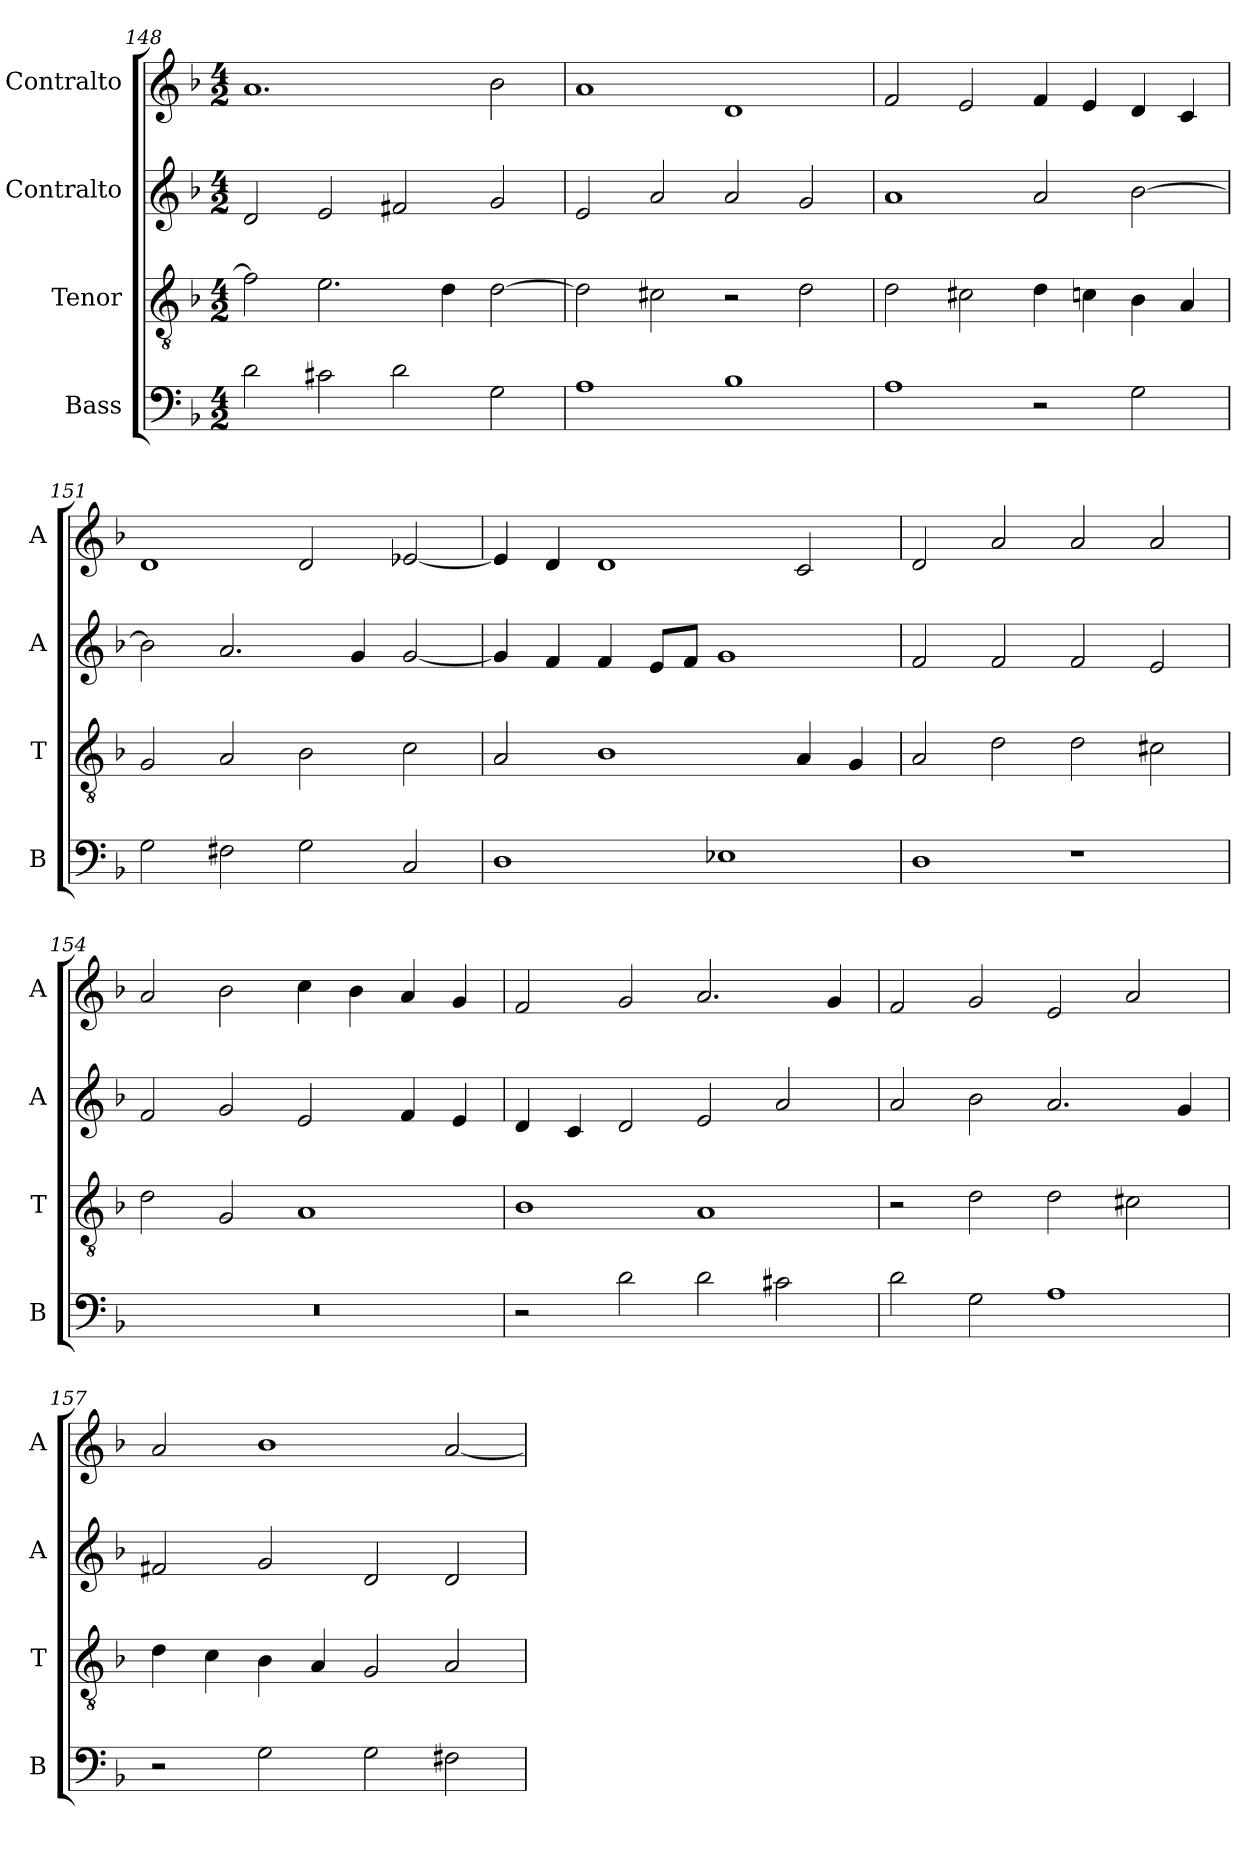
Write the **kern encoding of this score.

**kern	**kern	**kern	**kern
*part4	*part3	*part2	*part1
*staff4	*staff3	*staff2	*staff1
*I"Bass	*I"Tenor	*I"Contralto	*I"Contralto
*I'B	*I'T	*I'A	*I'A
*clefF4	*clefGv2	*clefG2	*clefG2
*k[b-]	*k[b-]	*k[b-]	*k[b-]
*G:dor	*G:dor	*G:dor	*G:dor
*M4/2	*M4/2	*M4/2	*M4/2
=148	=148	=148	=148
2d	2f]	2d	1.a
2c#X	2.e	2e	.
2d	.	2f#X	.
.	4d	.	.
2G	[2d	2g	2b-
=149	=149	=149	=149
1A	2d]	2e	1a
.	2c#X	2a	.
1B-	2r	2a	1d
.	2d	2g	.
=150	=150	=150	=150
1A	2d	1a	2f
.	2c#X	.	2e
2r	4d	2a	4f
.	4cn	.	4e
2G	4B-	[2b-	4d
.	4A	.	4c
=151	=151	=151	=151
2G	2G	2b-]	1d
2F#X	2A	2.a	.
2G	2B-	.	2d
.	.	4g	.
2C	2c	[2g	[2e-X
=152	=152	=152	=152
1D	2A	4g]	4e-]
.	.	4f	4d
.	1B-	4f	1d
.	.	8e/L	.
.	.	8f/J	.
1E-X	.	1g	.
.	4A	.	2c
.	4G	.	.
=153	=153	=153	=153
1D	2A	2f	2d
.	2d	2f	2a
1r	2d	2f	2a
.	2c#X	2e	2a
=154	=154	=154	=154
0r	2d	2f	2a
.	2G	2g	2b-
.	1A	2e	4cc
.	.	.	4b-
.	.	4f	4a
.	.	4e	4g
=155	=155	=155	=155
2r	1B-	4d	2f
.	.	4c	.
2d	.	2d	2g
2d	1A	2e	2.a
2c#X	.	2a	.
.	.	.	4g
=156	=156	=156	=156
2d	2r	2a	2f
2G	2d	2b-	2g
1A	2d	2.a	2e
.	2c#X	.	2a
.	.	4g	.
=157	=157	=157	=157
2r	4d	2f#X	2a
.	4c	.	.
2G	4B-	2g	1b-
.	4A	.	.
2G	2G	2d	.
2F#X	2A	2d	[2a
=	=	=	=
*-	*-	*-	*-
